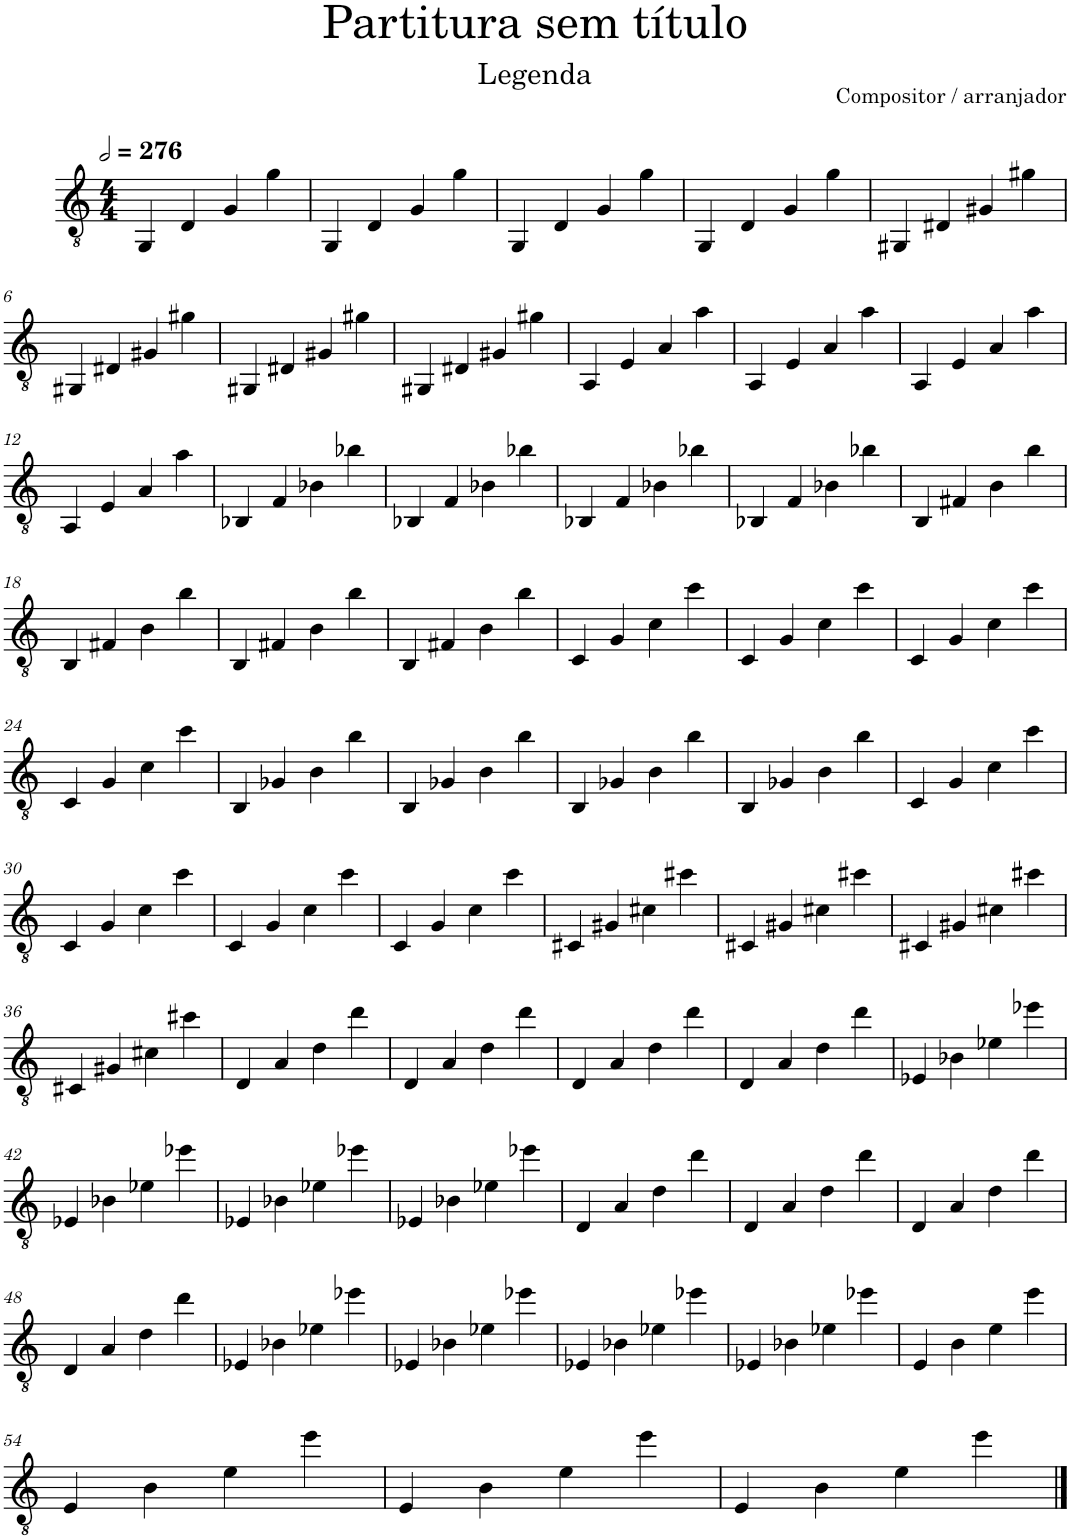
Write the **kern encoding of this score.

**kern
*part1
*staff1
*I"Guitarra Elétrica
*I'Guit. El.
*clefGv2
*k[]
*M4/4
*MM552
=1
4GG/
4D/
4G/
4g\
=2
4GG/
4D/
4G/
4g\
=3
4GG/
4D/
4G/
4g\
=4
4GG/
4D/
4G/
4g\
=5
4GG#X/
4D#X/
4G#X/
4g#X\
!!LO:LB:g=z
=6
4GG#X/
4D#X/
4G#X/
4g#X\
=7
4GG#X/
4D#X/
4G#X/
4g#X\
=8
4GG#X/
4D#X/
4G#X/
4g#X\
=9
4AA/
4E/
4A/
4a\
=10
4AA/
4E/
4A/
4a\
=11
4AA/
4E/
4A/
4a\
!!LO:LB:g=z
=12
4AA/
4E/
4A/
4a\
=13
4BB-X/
4F/
4B-X\
4b-X\
=14
4BB-X/
4F/
4B-X\
4b-X\
=15
4BB-X/
4F/
4B-X\
4b-X\
=16
4BB-X/
4F/
4B-X\
4b-X\
=17
4BB/
4F#X/
4B\
4b\
!!LO:LB:g=z
=18
4BB/
4F#X/
4B\
4b\
=19
4BB/
4F#X/
4B\
4b\
=20
4BB/
4F#X/
4B\
4b\
=21
4C/
4G/
4c\
4cc\
=22
4C/
4G/
4c\
4cc\
=23
4C/
4G/
4c\
4cc\
!!LO:LB:g=z
=24
4C/
4G/
4c\
4cc\
=25
4BB/
4G-X/
4B\
4b\
=26
4BB/
4G-X/
4B\
4b\
=27
4BB/
4G-X/
4B\
4b\
=28
4BB/
4G-X/
4B\
4b\
=29
4C/
4G/
4c\
4cc\
!!LO:LB:g=z
=30
4C/
4G/
4c\
4cc\
=31
4C/
4G/
4c\
4cc\
=32
4C/
4G/
4c\
4cc\
=33
4C#X/
4G#X/
4c#X\
4cc#X\
=34
4C#X/
4G#X/
4c#X\
4cc#X\
=35
4C#X/
4G#X/
4c#X\
4cc#X\
!!LO:LB:g=z
=36
4C#X/
4G#X/
4c#X\
4cc#X\
=37
4D/
4A/
4d\
4dd\
=38
4D/
4A/
4d\
4dd\
=39
4D/
4A/
4d\
4dd\
=40
4D/
4A/
4d\
4dd\
=41
4E-X/
4B-X\
4e-X\
4ee-X\
!!LO:LB:g=z
=42
4E-X/
4B-X\
4e-X\
4ee-X\
=43
4E-X/
4B-X\
4e-X\
4ee-X\
=44
4E-X/
4B-X\
4e-X\
4ee-X\
=45
4D/
4A/
4d\
4dd\
=46
4D/
4A/
4d\
4dd\
=47
4D/
4A/
4d\
4dd\
!!LO:LB:g=z
=48
4D/
4A/
4d\
4dd\
=49
4E-X/
4B-X\
4e-X\
4ee-X\
=50
4E-X/
4B-X\
4e-X\
4ee-X\
=51
4E-X/
4B-X\
4e-X\
4ee-X\
=52
4E-X/
4B-X\
4e-X\
4ee-X\
=53
4E/
4B\
4e\
4ee\
!!LO:LB:g=z
=54
4E/
4B\
4e\
4ee\
=55
4E/
4B\
4e\
4ee\
=56
4E/
4B\
4e\
4ee\
==
*-
